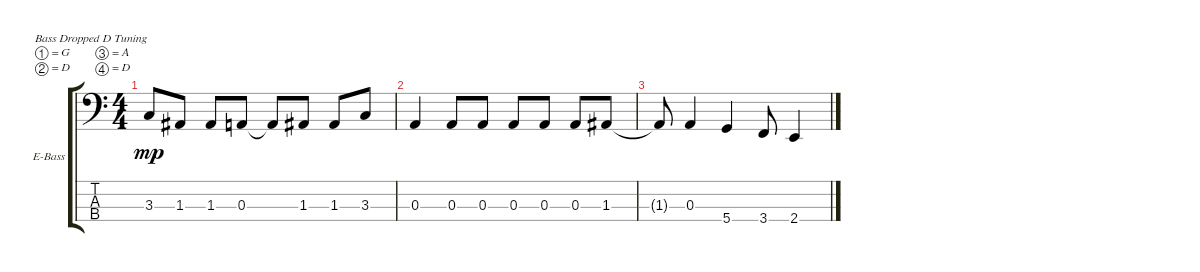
\bracketExtendMode groupsimilarinstruments
\firstSystemTrackNameOrientation horizontal
\otherSystemsTrackNameOrientation horizontal
\track ("Electric Bass" "E-Bass") {instrument electricbasspick}
\staff {score tabs}
\tuning (G2 D2 A1 D1)
\ts (4 4)
\tempo (142 hide)
\clef f4
\ks c
3.3{t}.8{dy mp} 1.3.8 1.3.8 0.3.8 0.3{t}.8 1.3.8 1.3.8 3.3.8 |
0.3.4 0.3.8 0.3.8 0.3.8 0.3.8 0.3.8 1.3.8 |
1.3{t}.8 0.3.4 5.4.4 3.4.8 2.4.4
